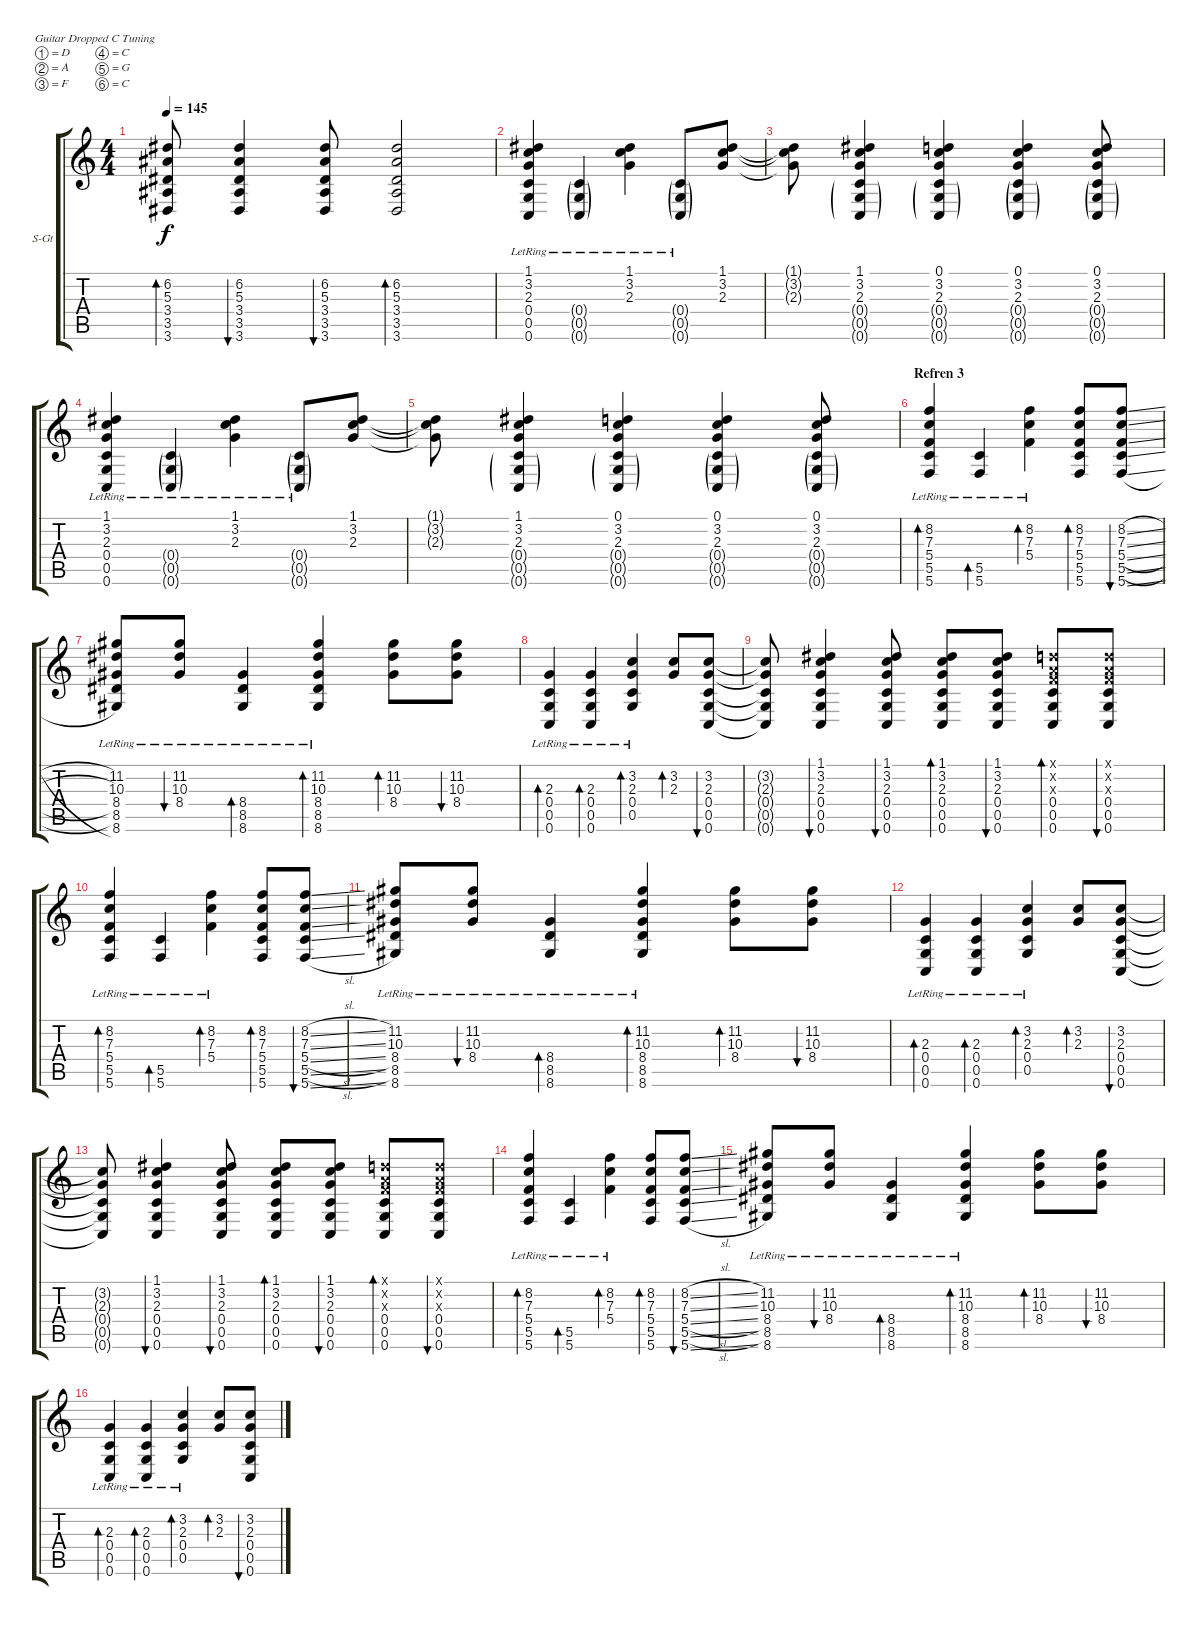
\bracketExtendMode groupsimilarinstruments
\firstSystemTrackNameOrientation horizontal
\otherSystemsTrackNameOrientation horizontal
\track ("Gitara 2" "S-Gt") {instrument acousticguitarsteel}
\staff {score tabs}
\tuning (D4 A3 F3 C3 G2 C2)
\ts (4 4)
\tempo 145
\clef g2
\ks c
(6.2 5.3 3.4 3.5 3.6).8{bd 60 dy f} (6.2 5.3 3.4 3.5 3.6).4{bu 60} (6.2 5.3 3.4 3.5 3.6).8{bu 60} (6.2 5.3 3.4 3.5 3.6).2{bd 60} |
(1.1 3.2{lr} 2.3{lr} 0.4 0.5 0.6{lr}).4 (0.4{g lr} 0.5{g lr} 0.6{g lr}).4 (1.1 3.2{lr} 2.3{lr}).4 (0.4{g lr} 0.5{g lr} 0.6{g lr}).8 (1.1 3.2 2.3).8 |
(1.1{t} 3.2{t} 2.3{t}).8 (1.1 3.2 2.3 0.4{g} 0.5{g} 0.6{g}).4 (0.1 3.2 2.3 0.4{g} 0.5{g} 0.6{g}).4 (0.1 3.2 2.3 0.4{g} 0.5{g} 0.6{g}).4 (0.1 3.2 2.3 0.4{g} 0.5{g} 0.6{g}).8 |
(1.1 3.2{lr} 2.3{lr} 0.4 0.5 0.6{lr}).4 (0.4{g lr} 0.5{g lr} 0.6{g lr}).4 (1.1 3.2{lr} 2.3{lr}).4 (0.4{g lr} 0.5{g lr} 0.6{g lr}).8 (1.1 3.2 2.3).8 |
(1.1{t} 3.2{t} 2.3{t}).8 (1.1 3.2 2.3 0.4{g} 0.5{g} 0.6{g}).4 (0.1 3.2 2.3 0.4{g} 0.5{g} 0.6{g}).4 (0.1 3.2 2.3 0.4{g} 0.5{g} 0.6{g}).4 (0.1 3.2 2.3 0.4{g} 0.5{g} 0.6{g}).8 |
\section ("" "Refren 3")
(8.2 7.3{lr} 5.4{lr} 5.5{lr} 5.6{lr}).4{bd 60} (5.5{lr} 5.6{lr}).4{bd 240} (8.2{lr} 7.3{lr} 5.4{lr}).4{bd 240} (8.2 7.3 5.4 5.5 5.6).8{bd 120} (8.2{sl} 7.3{sl} 5.4{sl} 5.5{sl} 5.6{sl}).8{bu 120} |
(11.2{lr} 10.3{lr} 8.4{lr} 8.5{lr} 8.6{lr}).8 (11.2 10.3{lr} 8.4{lr}).8{bu 120} (8.4{lr} 8.5{lr} 8.6{lr}).4{bd 120} (11.2{lr} 10.3{lr} 8.4{lr} 8.5{lr} 8.6{lr}).4{bd 120} (11.2 10.3 8.4).8{bd 120} (11.2 10.3 8.4).8{bu 120} |
(2.3 0.4{lr} 0.5{lr} 0.6{lr}).4{bd 120} (2.3 0.4{lr} 0.5{lr} 0.6{lr}).4{bd 120} (3.2{lr} 2.3{lr} 0.4{lr} 0.5{lr}).4{bd 120} (3.2 2.3).8{bd 120} (3.2 2.3 0.4 0.5 0.6).8{bu 120} |
(3.2{t} 2.3{t} 0.4{t} 0.5{t} 0.6{t}).8 (1.1 3.2 2.3 0.4 0.5 0.6).4{bu 120} (1.1 3.2 2.3 0.4 0.5 0.6).8{bu 120} (1.1 3.2 2.3 0.4 0.5 0.6).8{bd 60} (1.1 3.2 2.3 0.4 0.5 0.6).8{bu 60} (0.1{x} 0.2{x} 0.3{x} 0.4 0.5 0.6).8{bd 30} (0.1{x} 0.2{x} 0.3{x} 0.4 0.5 0.6).8{bu 30} |
(8.2 7.3{lr} 5.4{lr} 5.5{lr} 5.6{lr}).4{bd 60} (5.5{lr} 5.6{lr}).4{bd 240} (8.2{lr} 7.3{lr} 5.4{lr}).4{bd 240} (8.2 7.3 5.4 5.5 5.6).8{bd 120} (8.2{sl} 7.3{sl} 5.4{sl} 5.5{sl} 5.6{sl}).8{bu 120} |
(11.2{lr} 10.3{lr} 8.4{lr} 8.5{lr} 8.6{lr}).8 (11.2 10.3{lr} 8.4{lr}).8{bu 120} (8.4{lr} 8.5{lr} 8.6{lr}).4{bd 120} (11.2{lr} 10.3{lr} 8.4{lr} 8.5{lr} 8.6{lr}).4{bd 120} (11.2 10.3 8.4).8{bd 120} (11.2 10.3 8.4).8{bu 120} |
(2.3 0.4{lr} 0.5{lr} 0.6{lr}).4{bd 120} (2.3 0.4{lr} 0.5{lr} 0.6{lr}).4{bd 120} (3.2{lr} 2.3{lr} 0.4{lr} 0.5{lr}).4{bd 120} (3.2 2.3).8{bd 120} (3.2 2.3 0.4 0.5 0.6).8{bu 120} |
(3.2{t} 2.3{t} 0.4{t} 0.5{t} 0.6{t}).8 (1.1 3.2 2.3 0.4 0.5 0.6).4{bu 120} (1.1 3.2 2.3 0.4 0.5 0.6).8{bu 120} (1.1 3.2 2.3 0.4 0.5 0.6).8{bd 60} (1.1 3.2 2.3 0.4 0.5 0.6).8{bu 60} (0.1{x} 0.2{x} 0.3{x} 0.4 0.5 0.6).8{bd 30} (0.1{x} 0.2{x} 0.3{x} 0.4 0.5 0.6).8{bu 30} |
(8.2 7.3{lr} 5.4{lr} 5.5{lr} 5.6{lr}).4{bd 60} (5.5{lr} 5.6{lr}).4{bd 240} (8.2{lr} 7.3{lr} 5.4{lr}).4{bd 240} (8.2 7.3 5.4 5.5 5.6).8{bd 120} (8.2{sl} 7.3{sl} 5.4{sl} 5.5{sl} 5.6{sl}).8{bu 120} |
(11.2{lr} 10.3{lr} 8.4{lr} 8.5{lr} 8.6{lr}).8 (11.2 10.3{lr} 8.4{lr}).8{bu 120} (8.4{lr} 8.5{lr} 8.6{lr}).4{bd 120} (11.2{lr} 10.3{lr} 8.4{lr} 8.5{lr} 8.6{lr}).4{bd 120} (11.2 10.3 8.4).8{bd 120} (11.2 10.3 8.4).8{bu 120} |
(2.3 0.4{lr} 0.5{lr} 0.6{lr}).4{bd 120} (2.3 0.4{lr} 0.5{lr} 0.6{lr}).4{bd 120} (3.2{lr} 2.3{lr} 0.4{lr} 0.5{lr}).4{bd 120} (3.2 2.3).8{bd 120} (3.2 2.3 0.4 0.5 0.6).8{bu 120}
